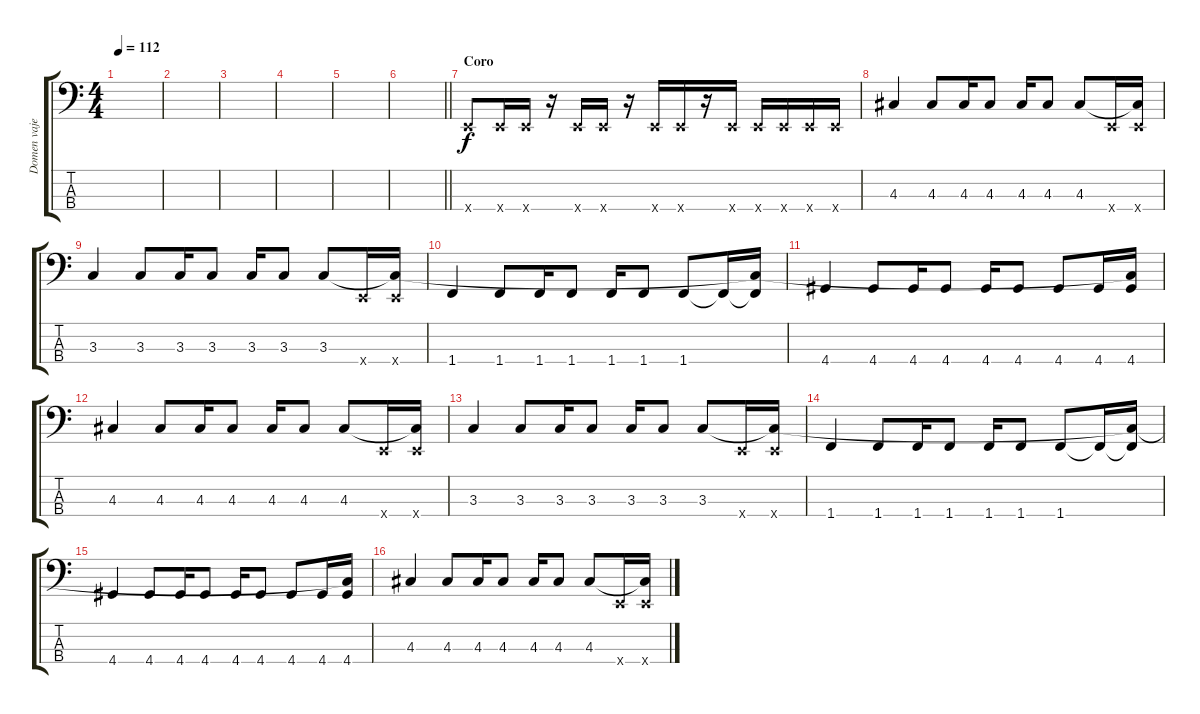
\track ("Domen vajevec" "Domen vaje") {instrument electricbassfinger}
\staff {score tabs}
\tuning (G2 D2 A1 E1) {hide}
\ts (4 4)
\tempo 112
\clef f4
\ks c
|
|
|
|
|
\barLineRight lightlight
|
\section ("" "Coro")
0.4{x}.8 0.4{x}.16 0.4{x}.16 r.16 0.4{x}.16 0.4{x}.16 r.16 0.4{x}.16 0.4{x}.16 r.16 0.4{x}.16 0.4{x}.16 0.4{x}.16 0.4{x}.16 0.4{x}.16 |
4.3.4 4.3.8 4.3.16 4.3.8 4.3.16 4.3.8 4.3.8 0.4{x}.16 (4.3{t} 0.4{x}).16 |
3.3.4 3.3.8 3.3.16 3.3.8 3.3.16 3.3.8 3.3.8 0.4{x}.16 (3.3{t} 0.4{x}).16 |
1.4.4 1.4.8 1.4.16 1.4.8 1.4.16 1.4.8 1.4.8 1.4{t}.16 (3.3{t} 1.4{t}).16 |
4.4.4 4.4.8 4.4.16 4.4.8 4.4.16 4.4.8 4.4.8 4.4.16 (3.3{t} 4.4).16 |
4.3.4 4.3.8 4.3.16 4.3.8 4.3.16 4.3.8 4.3.8 0.4{x}.16 (4.3{t} 0.4{x}).16 |
3.3.4 3.3.8 3.3.16 3.3.8 3.3.16 3.3.8 3.3.8 0.4{x}.16 (3.3{t} 0.4{x}).16 |
1.4.4 1.4.8 1.4.16 1.4.8 1.4.16 1.4.8 1.4.8 1.4{t}.16 (3.3{t} 1.4{t}).16 |
4.4.4 4.4.8 4.4.16 4.4.8 4.4.16 4.4.8 4.4.8 4.4.16 (3.3{t} 4.4).16 |
4.3.4 4.3.8 4.3.16 4.3.8 4.3.16 4.3.8 4.3.8 0.4{x}.16 (4.3{t} 0.4{x}).16
